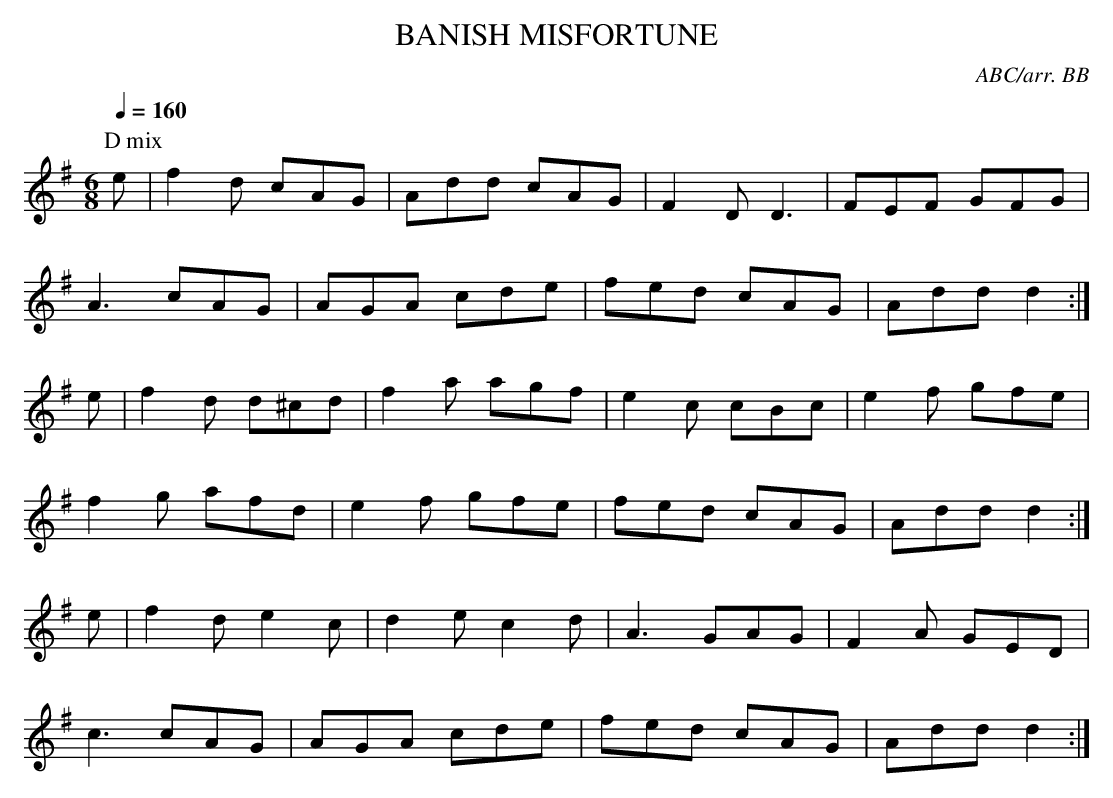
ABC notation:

X:1
T:BANISH MISFORTUNE
C:ABC/arr. BB
M:6/8
Q:1/4=160
K:G
P:D mix
e|f2d cAG|Add cAG|F2D D3|FEF GFG|
A3 cAG|AGA cde|fed cAG|Add d2:|
e|f2d d^cd|f2a agf|e2c cBc|e2f gfe|
f2g afd|e2f gfe|fed cAG|Add d2:|
e|f2d e2c|d2e c2d|A3 GAG|F2A GED|
c3 cAG|AGA cde|fed cAG|Add d2:|
